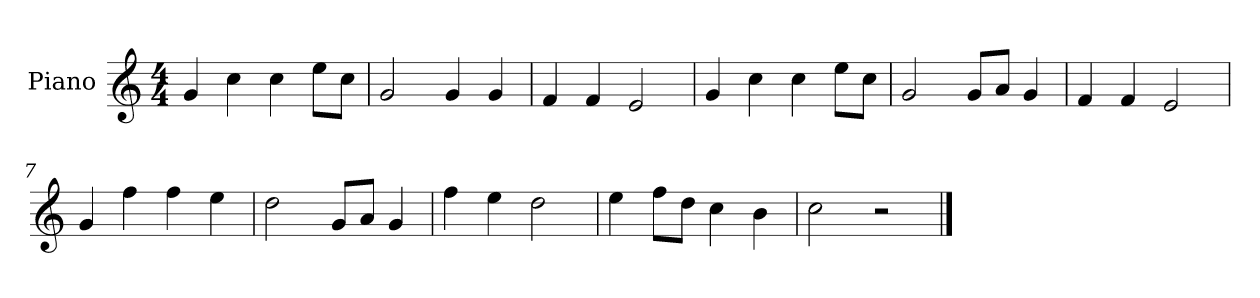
**kern
*part1
*staff1
*I"Piano
*I'P-no
*clefG2
*k[]
*M4/4
*MM90
=1
4g/
4cc\
4cc\
8ee\L
8cc\J
=2
2g/
4g/
4g/
=3
4f/
4f/
2e/
=4
4g/
4cc\
4cc\
8ee\L
8cc\J
=5
2g/
8g/L
8a/J
4g/
=6
4f/
4f/
2e/
=7
4g/
4ff\
4ff\
4ee\
=8
2dd\
8g/L
8a/J
4g/
=9
4ff\
4ee\
2dd\
!!LO:LB:g=z
=10
4ee\
8ff\L
8dd\J
4cc\
4b\
=11
2cc\
2r
==
*-
